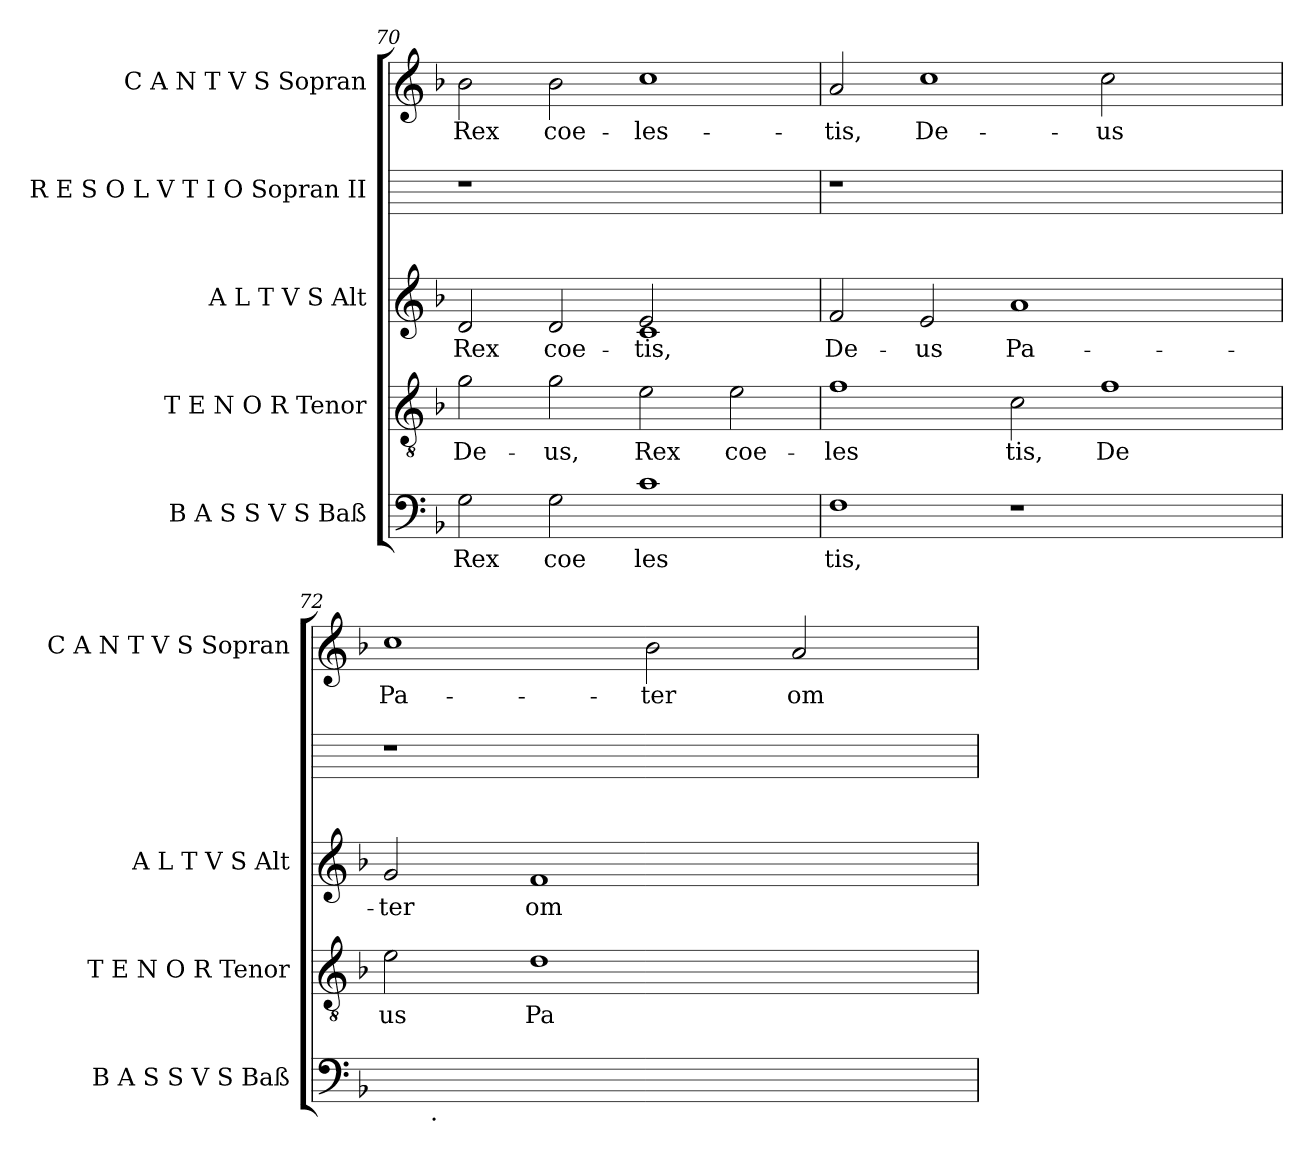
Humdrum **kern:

**kern	**text	**kern	**text	**kern	**text	**kern	**kern	**text
*part5	*part5	*part4	*part4	*part3	*part3	*part2	*part1	*part1
*staff5	*staff5	*staff4	*staff4	*staff3	*staff3	*staff2	*staff1	*staff1
*I"B A S S V S  Baß	*	*I"T E N O R  Tenor	*	*I"A L T V S  Alt	*	*I"R E S O L V T I O  Sopran II	*I"C A N T V S  Sopran	*
*I'B A S S V S  Baß	*	*I'T E N O R  Tenor	*	*I'A L T V S  Alt	*	*	*I'C A N T V S  Sopran	*
*clefF4	*	*clefGv2	*	*clefG2	*	*	*clefG2	*
*k[b-]	*	*k[b-]	*	*k[b-]	*	*	*k[b-]	*
*F:	*	*F:	*	*F:	*	*	*F:	*
=70	=70	=70	=70	=70	=70	=70	=70	=70
!	!LO:LY:b:cj	!	!LO:LY:b:cj	!	!LO:LY:b:cj	!	!	!LO:LY:b:cj
*	*	*	*	*^	*	*	*	*
2G\	Rex	2g\	De-	2d/	1ryy	Rex	1r	2b-\	Rex
!	!LO:LY:b:cj	!	!LO:LY:b:cj	!	!	!LO:LY:b:cj	!	!	!LO:LY:b:cj
2G\	coe	2g\	-us,	2d/	.	coe-	.	2b-\	coe-
!	!LO:LY:b:cj	!	!LO:LY:b:cj	!	!	!LO:LY:b:cj	!	!	!
!	!	!	!	!	!	!LO:LY:b:cj	!	!	!LO:LY:b:cj
1c	les	2e\	Rex	2e/	1c	-tis,	1ryy	1cc	-les-
!	!	!	!LO:LY:b:cj	!	!	!	!	!	!
.	.	2e\	coe-	2ryy	.	.	.	.	.
*	*	*	*	*v	*v	*	*	*	*
!!LO:LB:g=z
=71	=71	=71	=71	=71	=71	=71	=71	=71
!	!LO:LY:b:cj	!	!LO:LY:b:cj	!	!LO:LY:b:cj	!	!	!LO:LY:b:cj
1F	tis,	1f	-les	2f/	De-	1r	2a/	-tis,
!	!	!	!	!	!LO:LY:b:cj	!	!	!LO:LY:b:cj
.	.	.	.	2e/	-us	.	1cc	De-
!	!	!	!LO:LY:b:cj	!	!LO:LY:b:cj	!	!	!
1r	.	2c\	tis,	1a	Pa-	1.ryy	.	.
!	!	!	!LO:LY:b:cj	!	!	!	!	!LO:LY:b:cj
.	.	1f	De	.	.	.	2cc\	-us
2ryy	.	.	.	2ryy	.	.	2ryy	.
=72	=72	=72	=72	=72	=72	=72	=72	=72
!	!	!	!LO:LY:b:cj	!	!LO:LY:b:cj	!	!	!LO:LY:b:cj
16..ryy	.	2e\	us	2g/	-ter	1r	1cc	Pa-
!LO:TX:b:t=.	!	!	!	!	!	!	!	!
1ryy	.	.	.	.	.	.	.	.
!	!	!	!LO:LY:b:cj	!	!LO:LY:b:cj	!	!	!
.	.	1d	Pa	1f	om-	.	.	.
!	!	!	!	!	!	!	!	!LO:LY:b:cj
.	.	.	.	.	.	1ryy	2b-\	-ter
2ryy	.	.	.	.	.	.	.	.
!	!	!	!	!	!	!	!	!LO:LY:b:cj
.	.	2ryy	.	2ryy	.	.	2a/	om-
4ryy	.	.	.	.	.	.	.	.
8ryy	.	.	.	.	.	.	.	.
64ryy	.	.	.	.	.	.	.	.
=	=	=	=	=	=	=	=	=
*-	*-	*-	*-	*-	*-	*-	*-	*-
